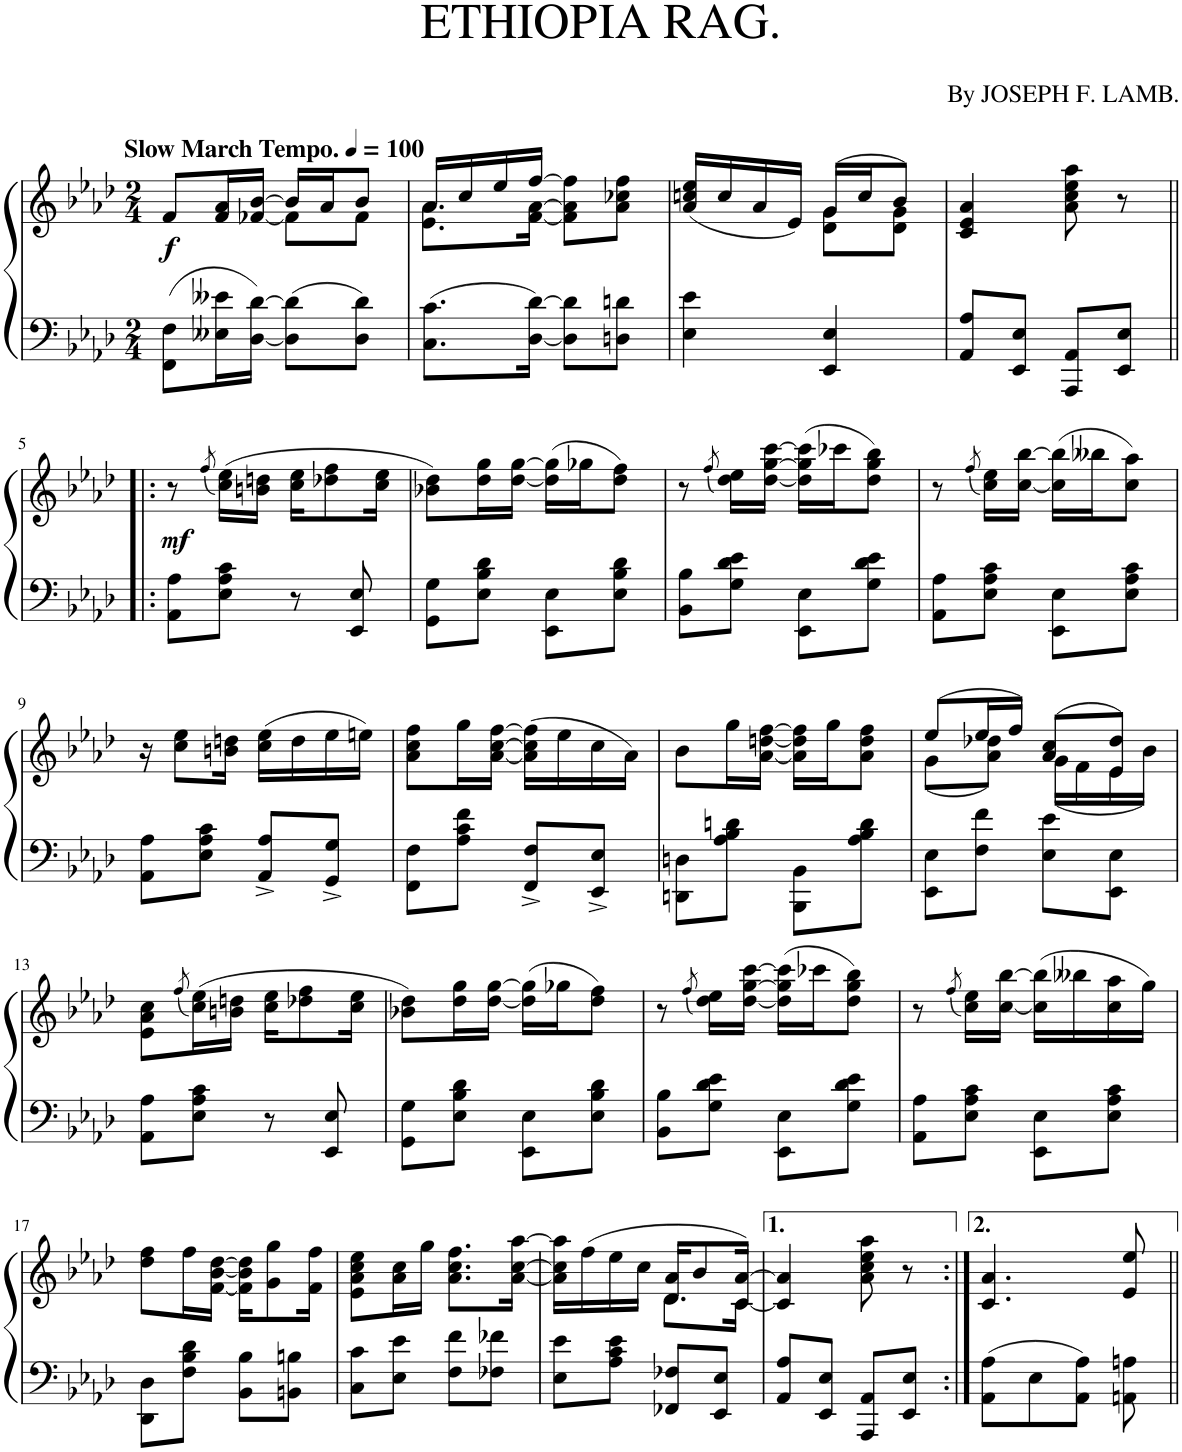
**kern	**kern	**dynam
*part1	*part1	*part1
*staff2	*staff1	*staff1/2
*I"Piano	*	*
*I'Pno.	*	*
*clefF4	*clefG2	*
*k[b-e-a-d-]	*k[b-e-a-d-]	*
*M2/4	*M2/4	*
*MM100	*MM100	*
=1	=1	=1
*	*^	*
!	!LO:TX:a:B:t=Slow March Tempo.	!	!
!	!	!	!LO:DY:b
8FF\ 8F\L	8f/L	4ryy	f
16E--X\ 16e--X\L	16f/ 16a-/L	.	.
[16D-\ [16d-\JJ	[<16f-X/ [16b-/JJ	.	.
8D-\] 8d-\]L	16b-/LL]	8f-\L]	.
.	16a-/J	.	.
8D-\ 8d-\J	8b-/J	8f-\J	.
=2	=2	=2	=2
8.C\ 8.c\L	16a-/LL	8.e-\ 8.a-\L	.
.	16cc/	.	.
.	16ee-/	.	.
[16D-\ [16d-\Jk	[16ff/JJ	[16f\ [>16a-\Jk	.
8D-\] 8d-\]L	8f\] 8a-\] 8ff\]L	4ryy	.
8Dn\ 8dn\J	8a-\ 8cc-X\ 8ff\J	.	.
=3	=3	=3	=3
4E-\ 4e-\	(<16a-/ 16ccn/ 16ee-/LL	4ryy	.
.	16cc/	.	.
.	16a-/	.	.
.	16e-/JJ)	.	.
4EE-/ 4E-/	(16g/LL	8d-\ 8g\L	.
.	16cc/J	.	.
.	8b-/J)	8d-\ 8g\J	.
*	*v	*v	*
=4	=4	=4
8AA-/ 8A-/L	4c/ 4e-/ 4a-/	.
8EE-/ 8E-/J	.	.
8AAA-/ 8AA-/L	8a-\ 8cc\ 8ee-\ 8aa-\	.
8EE-/ 8E-/J	8r	.
!!LO:LB:g=z
=5!|:	=5!|:	=5!|:
!	!	!LO:DY:b
8AA-\ 8A-\L	8r	mf
.	(8qff/	.
8E-\ 8A-\ 8c\J	(16cc\ 16ee-\LL)	.
.	16bn\ 16ddn\JJ	.
8r	16cc\ 16ee-\KL	.
.	8dd-X\ 8ff\	.
8EE-/ 8E-/	.	.
.	16cc\ 16ee-\Jk	.
=6	=6	=6
8GG\ 8G\L	8b-X\ 8dd-\L)	.
8E-\ 8B-\ 8d-\J	16dd-\ 16gg\L	.
.	[16dd-\ [16gg\JJ	.
8EE-\ 8E-\L	(16dd-\] 16gg\]LL	.
.	16gg-X\J	.
8E-\ 8B-\ 8d-\J	8dd-\ 8ff\J)	.
=7	=7	=7
8BB-\ 8B-\L	8r	.
.	(8qff/	.
8G\ 8d-\ 8e-\J	16dd-\ 16ee-\LL)	.
.	[16dd-\ [16gg\ [16ccc\JJ	.
8EE-\ 8E-\L	(16dd-\] 16gg\] 16ccc\]LL	.
.	16ccc-X\J	.
8G\ 8d-\ 8e-\J	8dd-\ 8gg\ 8bb-\J)	.
=8	=8	=8
8AA-\ 8A-\L	8r	.
.	(8qff/	.
8E-\ 8A-\ 8c\J	16cc\ 16ee-\LL)	.
.	[16cc\ [16bb-\JJ	.
8EE-\ 8E-\L	(16cc\] 16bb-\]LL	.
.	16bb--X\J	.
8E-\ 8A-\ 8c\J	8cc\ 8aa-\J)	.
!!LO:LB:g=z
=9	=9	=9
8AA-\ 8A-\L	16r	.
.	8cc\ 8ee-\L	.
8E-\ 8A-\ 8c\J	.	.
.	16bn\ 16ddn\Jk	.
8AA-/^ 8A-/^L	(16cc\ 16ee-\LL	.
.	16dd\	.
8GG/^ 8G/^J	16ee-\	.
.	16een\JJ)	.
=10	=10	=10
8FF\ 8F\L	8a-\ 8cc\ 8ff\L	.
8A-\ 8c\ 8f\J	16gg\L	.
.	[16a-\ [16cc\ [16ff\JJ	.
8FF/^ 8F/^L	(16a-\] 16cc\] 16ff\]LL	.
.	16ee-\	.
8EE-/^ 8E-/^J	16cc\	.
.	16a-\JJ)	.
=11	=11	=11
8DDn\ 8Dn\L	8b-\L	.
8A-\ 8B-\ 8dn\J	16gg\L	.
.	[16a-\ [<16ddn\ [16ff\JJ	.
8BBB-\ 8BB-\L	16a-\] 16dd\] 16ff\]LL	.
.	16gg\J	.
8A-\ 8B-\ 8d\J	8a-\ 8dd\ 8ff\J	.
=12	=12	=12
*	*^	*
8EE-\ 8E-\L	(8ee-/L	(8g\L	.
8F\ 8f\J	16ee-/L	8a-\ 8dd-X\J)	.
.	16ff/JJ)	.	.
8E-\ 8e-\L	(8a-/ 8cc/L	(16g\LL	.
.	.	16f\	.
8EE-\ 8E-\J	8e-/ 8dd-/J)	16e-\	.
.	.	16b-\JJ)	.
*	*v	*v	*
!!LO:LB:g=z
=13	=13	=13
8AA-\ 8A-\L	8e-\ 8a-\ 8cc\L	.
.	(8qff/	.
8E-\ 8A-\ 8c\J	(16cc\ 16ee-\L)	.
.	16bn\ 16ddn\JJ	.
8r	16cc\ 16ee-\KL	.
.	8dd-X\ 8ff\	.
8EE-/ 8E-/	.	.
.	16cc\ 16ee-\Jk	.
=14	=14	=14
8GG\ 8G\L	8b-X\ 8dd-\L)	.
8E-\ 8B-\ 8d-\J	16dd-\ 16gg\L	.
.	[16dd-\ [16gg\JJ	.
8EE-\ 8E-\L	(16dd-\] 16gg\]LL	.
.	16gg-X\J	.
8E-\ 8B-\ 8d-\J	8dd-\ 8ff\J)	.
=15	=15	=15
8BB-\ 8B-\L	8r	.
.	(8qff/	.
8G\ 8d-\ 8e-\J	16dd-\ 16ee-\LL)	.
.	[16dd-\ [16gg\ [16ccc\JJ	.
8EE-\ 8E-\L	(16dd-\] 16gg\] 16ccc\]LL	.
.	16ccc-X\J	.
8G\ 8d-\ 8e-\J	8dd-\ 8gg\ 8bb-\J)	.
=16	=16	=16
8AA-\ 8A-\L	8r	.
.	(8qff/	.
8E-\ 8A-\ 8c\J	16cc\ 16ee-\LL)	.
.	[16cc\ [16bb-\JJ	.
8EE-\ 8E-\L	(16cc\] 16bb-\]LL	.
.	16bb--X\	.
8E-\ 8A-\ 8c\J	16cc\ 16aa-\	.
.	16gg\JJ)	.
!!LO:LB:g=z
=17	=17	=17
8DD-\ 8D-\L	8dd-\ 8ff\L	.
8F\ 8B-\ 8d-\J	16ff\L	.
.	[16f\ [<16b-\ [16dd-\JJ	.
8BB-\ 8B-\L	16f\] 16b-\] 16dd-\]KL	.
.	8g\ 8gg\	.
8BBn\ 8Bn\J	.	.
.	16f\ 16ff\Jk	.
=18	=18	=18
8C\ 8c\L	8e-\ 8a-\ 8cc\ 8ee-\L	.
8E-\ 8e-\J	16a-\ 16cc\L	.
.	16gg\JJ	.
8F\ 8f\L	8.a-\ 8.cc\ 8.ff\L	.
8F-X\ 8f-X\J	.	.
.	[16a-\ [>16cc\ [>16aa-\Jk	.
=19	=19	=19
*	*^	*
8E-\ 8e-\L	16a-\] 16cc\] 16aa-\]LL	4ryy	.
.	(16ff\	.	.
8A-\ 8c\ 8e-\J	16ee-\	.	.
.	16cc\JJ	.	.
8FF-X/ 8F-X/L	16d-/ 16a-/KL	8.d-\L	.
.	8b-/	.	.
8EE-/ 8E-/J	.	.	.
.	[<16c/ [16a-/Jk)	16c\Jk	.
*	*v	*v	*
=20	=20	=20
8AA-/ 8A-/L	4c/] 4a-/]	.
8EE-/ 8E-/J	.	.
8AAA-/ 8AA-/L	8a-\ 8cc\ 8ee-\ 8aa-\	.
8EE-/ 8E-/J	8r	.
=21:|!	=21:|!	=21:|!
.	[4qc [4qa-	.
8AA-\ 8A-\L	4.c/] 4.a-/]	.
8E-\	.	.
8AA-\ 8A-\J	.	.
8AAn\ 8An\	8e-/ 8ee-/	.
=||	=||	=||
*-	*-	*-
